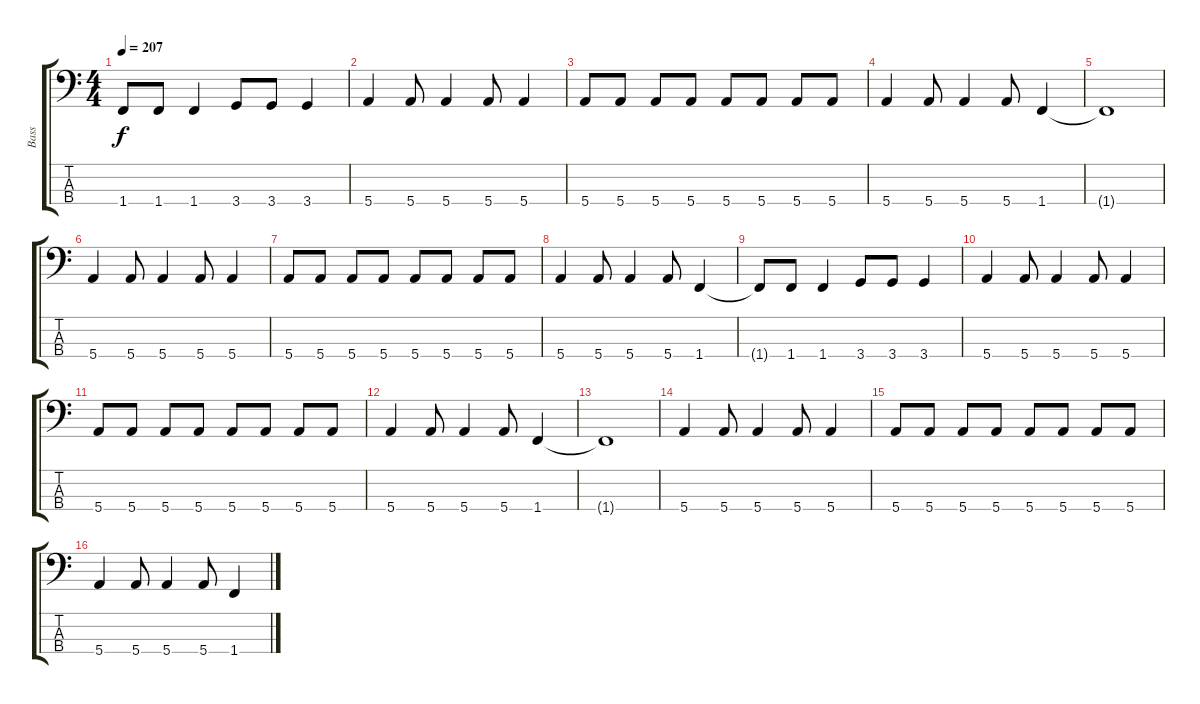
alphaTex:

\track ("Bass" "Bass") {instrument electricbassfinger}
\staff {score tabs}
\tuning (G2 D2 A1 E1) {hide}
\ts (4 4)
\tempo 207
\clef f4
\ks c
1.4{t}.8{dy f} 1.4.8 1.4.4 3.4.8 3.4.8 3.4.4 |
5.4.4 5.4.8 5.4.4 5.4.8 5.4.4 |
5.4.8 5.4.8 5.4.8 5.4.8 5.4.8 5.4.8 5.4.8 5.4.8 |
5.4.4 5.4.8 5.4.4 5.4.8 1.4.4 |
1.4{t}.1 |
5.4.4 5.4.8 5.4.4 5.4.8 5.4.4 |
5.4.8 5.4.8 5.4.8 5.4.8 5.4.8 5.4.8 5.4.8 5.4.8 |
5.4.4 5.4.8 5.4.4 5.4.8 1.4.4 |
1.4{t}.8 1.4.8 1.4.4 3.4.8 3.4.8 3.4.4 |
5.4.4 5.4.8 5.4.4 5.4.8 5.4.4 |
5.4.8 5.4.8 5.4.8 5.4.8 5.4.8 5.4.8 5.4.8 5.4.8 |
5.4.4 5.4.8 5.4.4 5.4.8 1.4.4 |
1.4{t}.1 |
5.4.4 5.4.8 5.4.4 5.4.8 5.4.4 |
5.4.8 5.4.8 5.4.8 5.4.8 5.4.8 5.4.8 5.4.8 5.4.8 |
5.4.4 5.4.8 5.4.4 5.4.8 1.4.4
